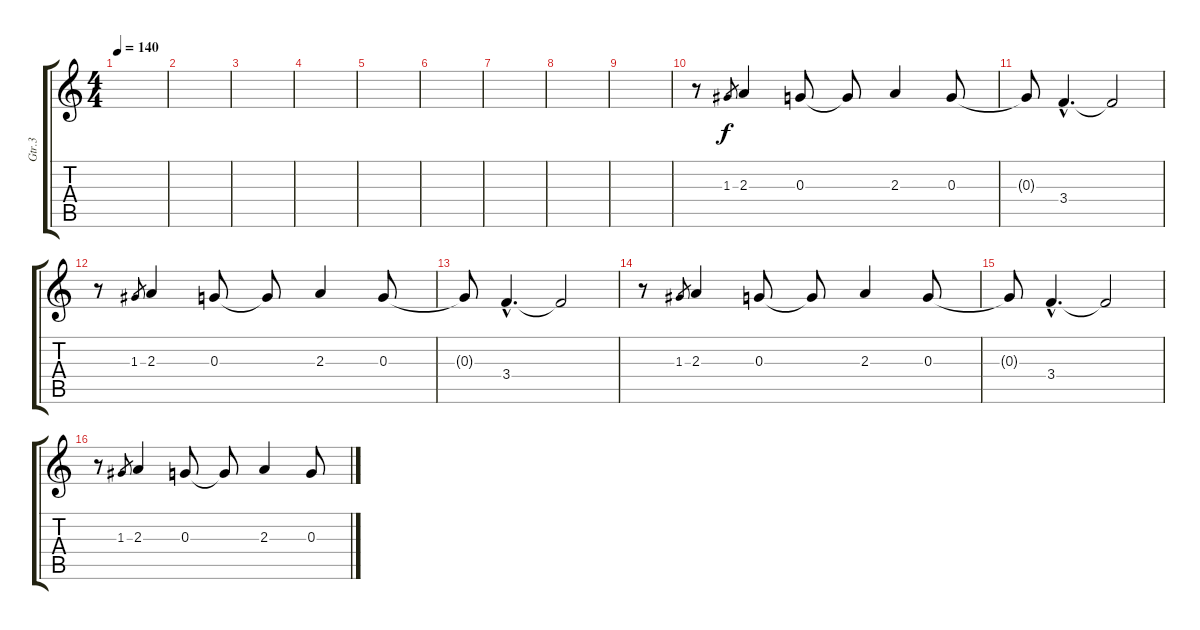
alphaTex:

\track ("Gtr.3" "Gtr.3") {instrument acousticguitarsteel}
\staff {score tabs}
\tuning (E4 B3 G3 D3 A2 D2) {hide}
\ts (4 4)
\tempo 140
\clef g2
\ks c
|
|
|
|
|
|
|
|
|
r.8 1.3.8{gr} 2.3.4 0.3.8 0.3{t}.8 2.3.4 0.3.8 |
0.3{t}.8 3.4{hac}.4{d} 3.4{t}.2 |
r.8 1.3.8{gr} 2.3.4 0.3.8 0.3{t}.8 2.3.4 0.3.8 |
0.3{t}.8 3.4{hac}.4{d} 3.4{t}.2 |
r.8 1.3.8{gr} 2.3.4 0.3.8 0.3{t}.8 2.3.4 0.3.8 |
0.3{t}.8 3.4{hac}.4{d} 3.4{t}.2 |
r.8 1.3.8{gr} 2.3.4 0.3.8 0.3{t}.8 2.3.4 0.3.8
